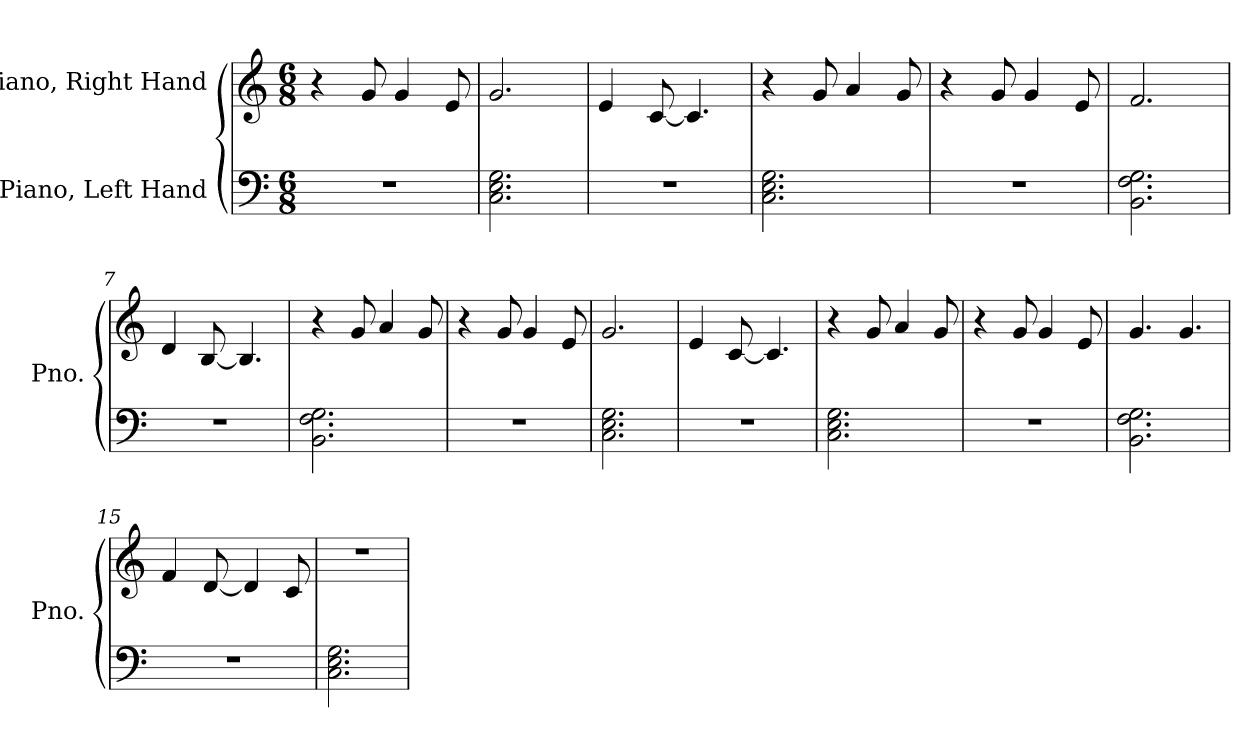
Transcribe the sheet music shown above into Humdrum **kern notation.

**kern	**kern
*part2	*part1
*staff2	*staff1
*I"Piano, Left Hand	*I"Piano, Right Hand
*I'Pno.	*I'Pno.
*clefF4	*clefG2
*k[]	*k[]
*M6/8	*M6/8
*MM140	*MM140
=1	=1
2.r	4r
.	8g/
.	4g/
.	8e/
=2	=2
2.C\ 2.E\ 2.G\	2.g/
=3	=3
2.r	4e/
.	[8c/
.	4.c/]
=4	=4
2.C\ 2.E\ 2.G\	4r
.	8g/
.	4a/
.	8g/
=5	=5
2.r	4r
.	8g/
.	4g/
.	8e/
=6	=6
2.BB\ 2.F\ 2.G\	2.f/
=7	=7
2.r	4d/
.	[8B/
.	4.B/]
!!LO:LB:g=z
=8	=8
2.BB\ 2.F\ 2.G\	4r
.	8g/
.	4a/
.	8g/
=9	=9
2.r	4r
.	8g/
.	4g/
.	8e/
=10	=10
2.C\ 2.E\ 2.G\	2.g/
=11	=11
2.r	4e/
.	[8c/
.	4.c/]
=12	=12
2.C\ 2.E\ 2.G\	4r
.	8g/
.	4a/
.	8g/
=13	=13
2.r	4r
.	8g/
.	4g/
.	8e/
=14	=14
2.BB\ 2.F\ 2.G\	4.g/
.	4.g/
=15	=15
2.r	4f/
.	[8d/
.	4d/]
.	8c/
!!LO:LB:g=z
=16	=16
2.C\ 2.E\ 2.G\	2.r
=	=
*-	*-
